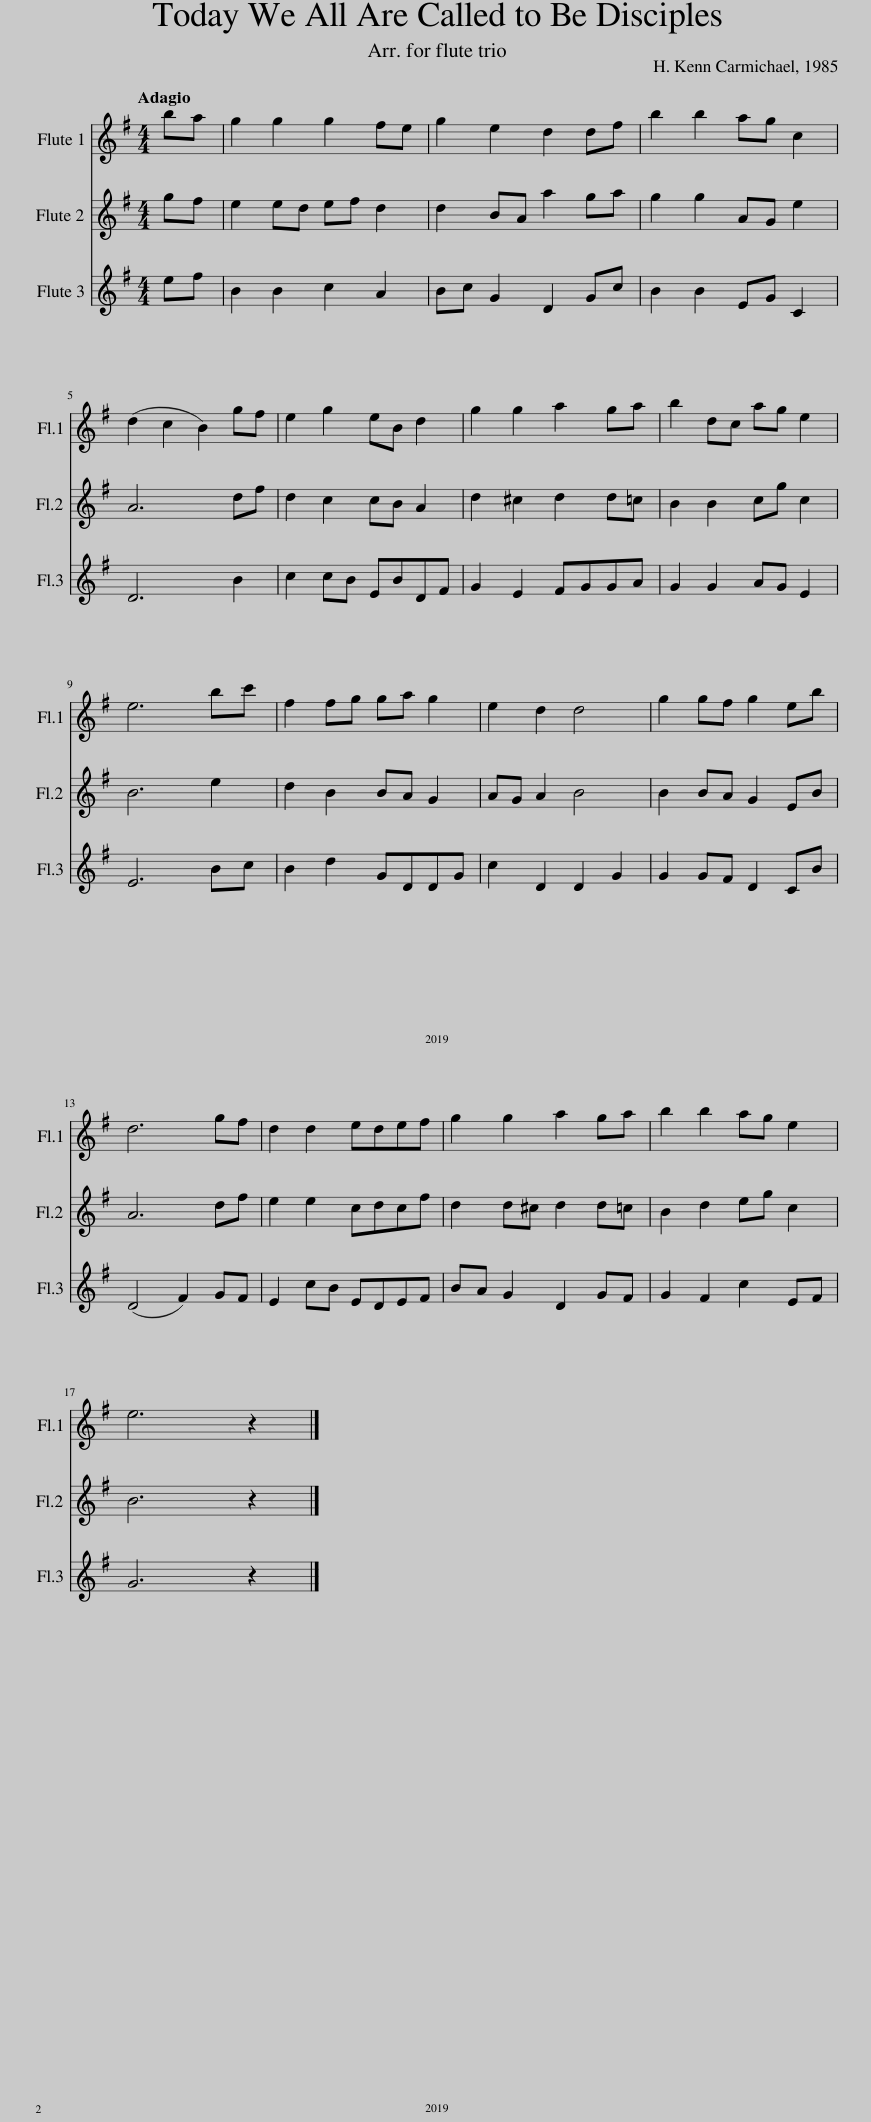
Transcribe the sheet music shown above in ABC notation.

X:1
%%score 1 2 3
L:1/8
Q:1/4=71
M:4/4
I:linebreak $
K:G
V:1 treble
V:2 treble
V:3 treble
V:1
 ba | g2 g2 g2 fe | g2 e2 d2 df | b2 b2 ag c2 |$ (d2 c2 B2) gf | %5
 e2 g2 eB d2 | g2 g2 a2 ga | b2 dc ag e2 |$ e6 bc' | f2 fg ga g2 | %10
 e2 d2 d4 | g2 gf g2 eb |$ d6 gf | d2 d2 edef | g2 g2 a2 ga | %15
 b2 b2 ag e2 |$ e6 z2 |] %17
V:2
 gf | e2 ed ef d2 | d2 BA a2 ga | g2 g2 AG e2 |$ A6 df | %5
 d2 c2 cB A2 | d2 ^c2 d2 d=c | B2 B2 cg c2 |$ B6 e2 | d2 B2 BA G2 | %10
 AG A2 B4 | B2 BA G2 EB |$ A6 df | e2 e2 cdcf | d2 d^c d2 d=c | %15
 B2 d2 eg c2 |$ B6 z2 |] %17
V:3
 ef | B2 B2 c2 A2 | Bc G2 D2 Gc | B2 B2 EG C2 |$ D6 B2 | %5
 c2 cB EBDF | G2 E2 FGGA | G2 G2 AG E2 |$ E6 Bc | B2 d2 GDDG | %10
 c2 D2 D2 G2 | G2 GF D2 CB |$ (D4 F2) GF | E2 cB EDEF | BA G2 D2 GF | %15
 G2 F2 c2 EF |$ G6 z2 |] %17
